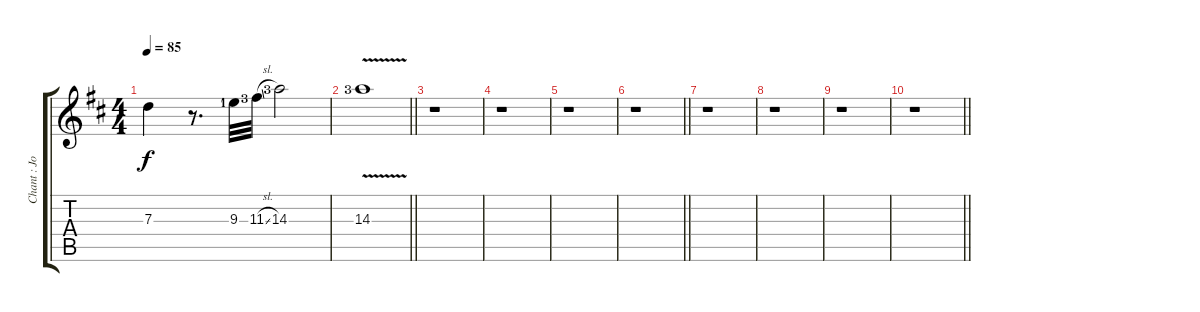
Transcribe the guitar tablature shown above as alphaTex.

\track ("Chant : Jorane" "Chant : Jo") {instrument electricguitarjazz}
\staff {score tabs}
\tuning (E4 B3 G3 D3 A2 E2) {hide}
\ts (4 4)
\tempo 85
\clef g2
\ks bminor
7.3{t}.4{dy f} r.8{d} 9.3{lf 2}.32 11.3{sl lf 4}.32 14.3{lf 4}.2 |
\barLineRight lightlight
14.3{v lf 4}.1 |
r.1 |
r.1 |
r.1 |
\barLineRight lightlight
r.1 |
r.1 |
r.1 |
r.1 |
\barLineRight lightlight
r.1
